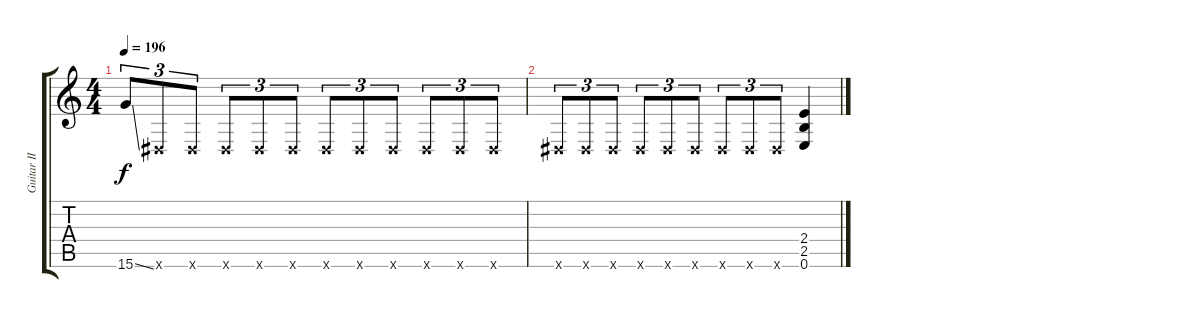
\track ("Guitar II" "Guitar II") {instrument overdrivenguitar}
\staff {score tabs}
\tuning (E4 B3 G3 D3 A2 E2) {hide}
\ts (4 4)
\tempo 196
\clef g2
\ks c
15.6{ss}.8{tu (3 2) dy f} -1.6{x}.8{tu (3 2)} -1.6{x}.8{tu (3 2)} -1.6{x}.8{tu (3 2)} -1.6{x}.8{tu (3 2)} -1.6{x}.8{tu (3 2)} -1.6{x}.8{tu (3 2)} -1.6{x}.8{tu (3 2)} -1.6{x}.8{tu (3 2)} -1.6{x}.8{tu (3 2)} -1.6{x}.8{tu (3 2)} -1.6{x}.8{tu (3 2)} |
-1.6{x}.8{tu (3 2)} -1.6{x}.8{tu (3 2)} -1.6{x}.8{tu (3 2)} -1.6{x}.8{tu (3 2)} -1.6{x}.8{tu (3 2)} -1.6{x}.8{tu (3 2)} -1.6{x}.8{tu (3 2)} -1.6{x}.8{tu (3 2)} -1.6{x}.8{tu (3 2)} (2.4 2.5 0.6).4
